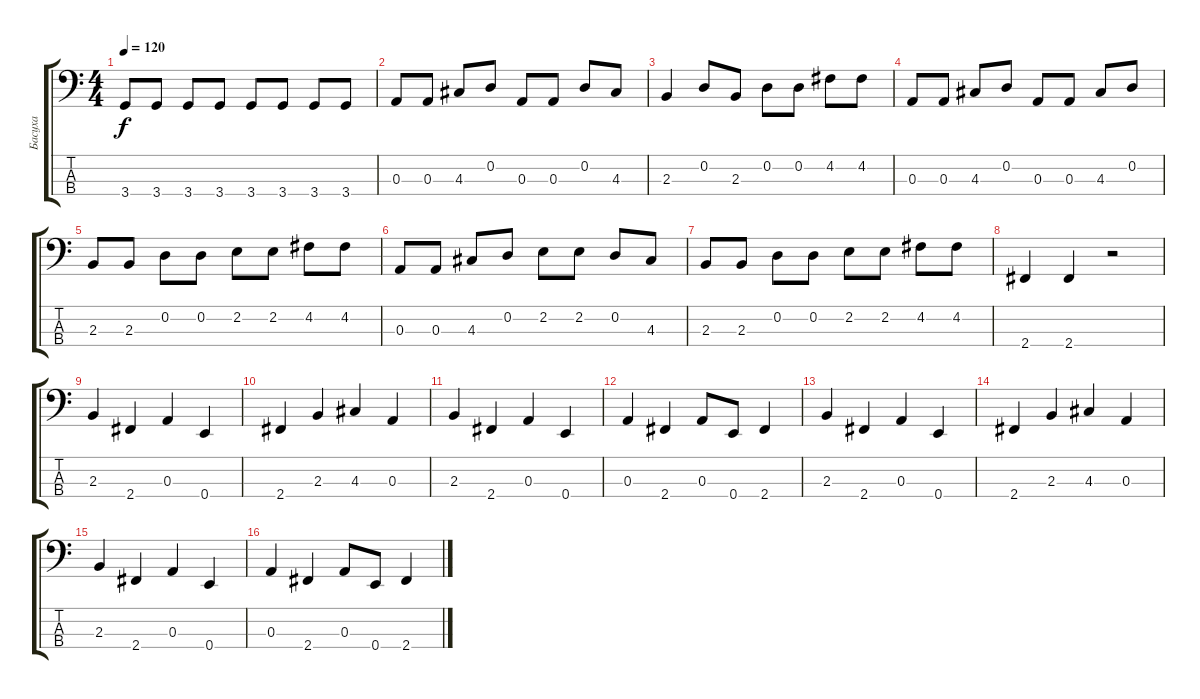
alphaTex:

\track ("Басуха" "Басуха") {instrument electricbasspick}
\staff {score tabs}
\tuning (G2 D2 A1 E1) {hide}
\ts (4 4)
\tempo 120
\clef f4
\ks c
3.4.8{dy f} 3.4.8 3.4.8 3.4.8 3.4.8 3.4.8 3.4.8 3.4.8 |
0.3.8 0.3.8 4.3.8 0.2.8 0.3.8 0.3.8 0.2.8 4.3.8 |
2.3.4 0.2.8 2.3.8 0.2.8 0.2.8 4.2.8 4.2.8 |
0.3.8 0.3.8 4.3.8 0.2.8 0.3.8 0.3.8 4.3.8 0.2.8 |
2.3.8 2.3.8 0.2.8 0.2.8 2.2.8 2.2.8 4.2.8 4.2.8 |
0.3.8 0.3.8 4.3.8 0.2.8 2.2.8 2.2.8 0.2.8 4.3.8 |
2.3.8 2.3.8 0.2.8 0.2.8 2.2.8 2.2.8 4.2.8 4.2.8 |
2.4.4 2.4.4 r.2 |
2.3.4 2.4.4 0.3.4 0.4.4 |
2.4.4 2.3.4 4.3.4 0.3.4 |
2.3.4 2.4.4 0.3.4 0.4.4 |
0.3.4 2.4.4 0.3.8 0.4.8 2.4.4 |
2.3.4 2.4.4 0.3.4 0.4.4 |
2.4.4 2.3.4 4.3.4 0.3.4 |
2.3.4 2.4.4 0.3.4 0.4.4 |
0.3.4 2.4.4 0.3.8 0.4.8 2.4.4
